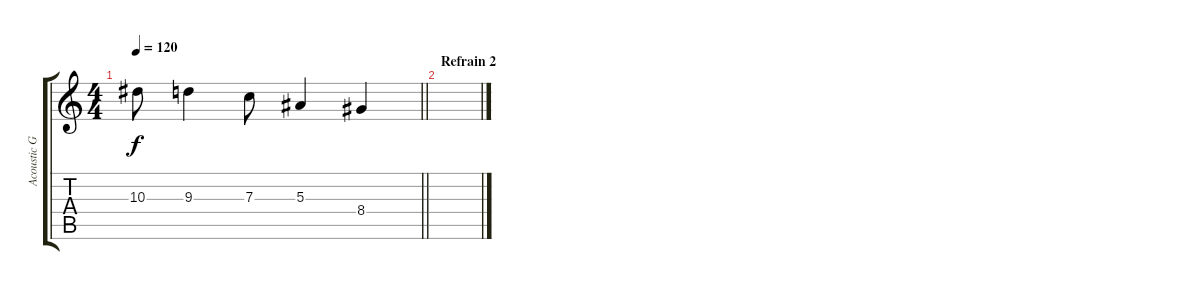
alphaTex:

\track ("Acoustic Guitar" "Acoustic G") {instrument acousticguitarsteel}
\staff {score tabs}
\tuning (D4 A3 F3 C3 G2 C2) {hide}
\ts (4 4)
\tempo 120
\clef g2
\barLineRight lightlight
\ks c
10.3.8{dy f} 9.3.4 7.3.8 5.3.4 8.4.4 |
\section ("" "Refrain 2")
